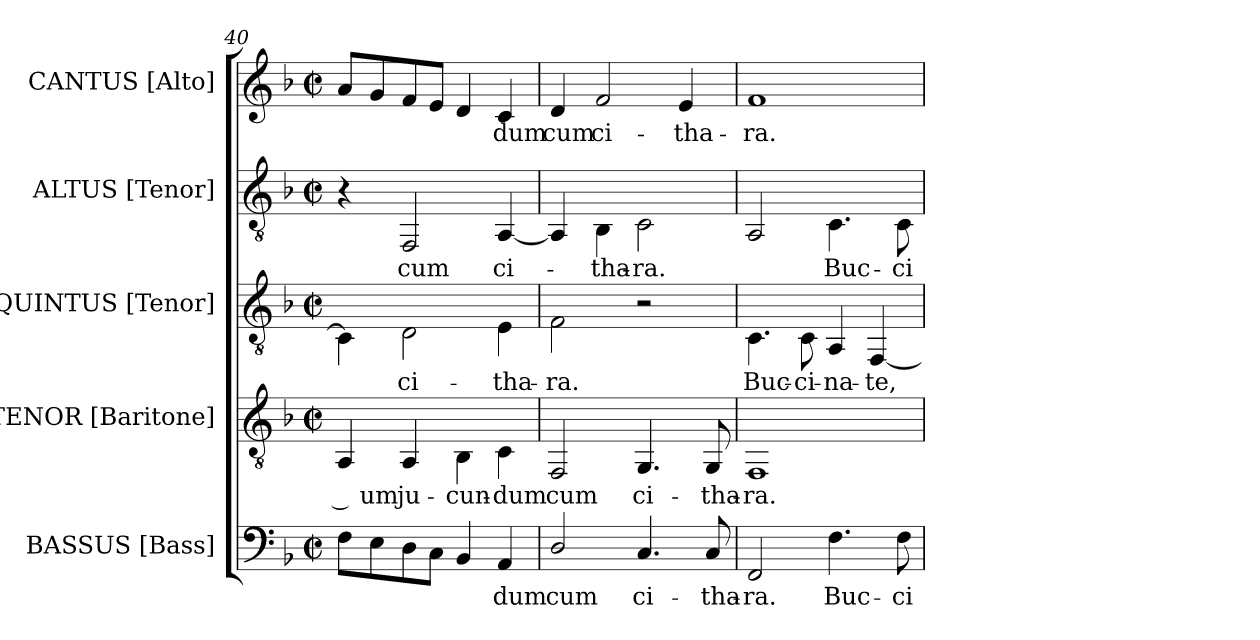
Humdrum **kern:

**kern	**text	**kern	**text	**kern	**text	**kern	**text	**kern	**text
*part5	*part5	*part4	*part4	*part3	*part3	*part2	*part2	*part1	*part1
*staff5	*staff5	*staff4	*staff4	*staff3	*staff3	*staff2	*staff2	*staff1	*staff1
*I"BASSUS [Bass]	*	*I"TENOR [Baritone]	*	*I"QUINTUS [Tenor]	*	*I"ALTUS [Tenor]	*	*I"CANTUS [Alto]	*
*I'B.	*	*I'Bar.	*	*I'T.	*	*I'T.	*	*I'A.	*
!!LO:PB:g=z
*clefF4	*	*clefGv2	*	*clefGv2	*	*clefGv2	*	*clefG2	*
*k[b-]	*	*k[b-]	*	*k[b-]	*	*k[b-]	*	*k[b-]	*
*F:	*	*F:	*	*F:	*	*F:	*	*F:	*
*M2/2	*	*M2/2	*	*M2/2	*	*M2/2	*	*M2/2	*
*met(c|)	*	*met(c|)	*	*met(c|)	*	*met(c|)	*	*met(c|)	*
=40	=40	=40	=40	=40	=40	=40	=40	=40	=40
!	!LO:LY:b:color=#000000	!	!	!	!	!	!	!	!
!	!	!	!LO:LY:b:color=#000000	!	!	!	!	!	!
!	!	!	!	!	!LO:LY:b:color=#000000	!	!	!	!
!	!	!	!	!	!	!	!	!	!LO:LY:b:color=#000000
8Fi\L	--	4AAi/	-­ um	4Ci\]	.	4r	.	8ai/L	--
8Ei\	.	.	.	.	.	.	.	8gi/	.
!	!	!	!LO:LY:b:color=#000000	!	!	!	!	!	!
!	!	!	!	!	!LO:LY:b:color=#000000	!	!	!	!
!	!	!	!	!	!	!	!LO:LY:b:color=#000000	!	!
8Di\	.	4AAi/	ju-	2Di\	ci-	2FFi/	cum	8fi/	.
8Ci\J	.	.	.	.	.	.	.	8ei/J	.
!	!	!	!LO:LY:b:color=#000000	!	!	!	!	!	!
4BB-i/	.	4BB-i\	-cun-	.	.	.	.	4di/	.
!	!LO:LY:b:color=#000000	!	!	!	!	!	!	!	!
!	!	!	!LO:LY:b:color=#000000	!	!	!	!	!	!
!	!	!	!	!	!LO:LY:b:color=#000000	!	!	!	!
!	!	!	!	!	!	!	!LO:LY:b:color=#000000	!	!
!	!	!	!	!	!	!	!	!	!LO:LY:b:color=#000000
4AAi/	-dum	4Ci\	-dum	4Ei\	-tha-	[4AAi/	ci-	4ci/	-dum
=41	=41	=41	=41	=41	=41	=41	=41	=41	=41
!	!LO:LY:b:color=#000000	!	!	!	!	!	!	!	!
!	!	!	!LO:LY:b:color=#000000	!	!	!	!	!	!
!	!	!	!	!	!LO:LY:b:color=#000000	!	!	!	!
!	!	!	!	!	!	!	!	!	!LO:LY:b:color=#000000
2Di/	cum	2FFi/	cum	2Fi\	-ra.	4AAi/]	.	4di/	cum
!	!	!	!	!	!	!	!LO:LY:b:color=#000000	!	!
!	!	!	!	!	!	!	!	!	!LO:LY:b:color=#000000
.	.	.	.	.	.	4BB-i\	-tha-	2fi/	ci-
!	!LO:LY:b:color=#000000	!	!	!	!	!	!	!	!
!	!	!	!LO:LY:b:color=#000000	!	!	!	!	!	!
!	!	!	!	!	!	!	!LO:LY:b:color=#000000	!	!
4.Ci/	ci-	4.GGi/	ci-	2r	.	2Ci\	-ra.	.	.
!	!	!	!	!	!	!	!	!	!LO:LY:b:color=#000000
.	.	.	.	.	.	.	.	4ei/	-tha-
!	!LO:LY:b:color=#000000	!	!	!	!	!	!	!	!
!	!	!	!LO:LY:b:color=#000000	!	!	!	!	!	!
8Ci/	-tha-	8GGi/	-tha-	.	.	.	.	.	.
=42	=42	=42	=42	=42	=42	=42	=42	=42	=42
!	!LO:LY:b:color=#000000	!	!	!	!	!	!	!	!
!	!	!	!LO:LY:b:color=#000000	!	!	!	!	!	!
!	!	!	!	!	!LO:LY:b:color=#000000	!	!	!	!
!	!	!	!	!	!	!	!	!	!LO:LY:b:color=#000000
2FFi/	-ra.	1FFi	-ra.	4.Ci\	Buc-	2AAi/	.	1fi	-ra.
!	!	!	!	!	!LO:LY:b:color=#000000	!	!	!	!
.	.	.	.	8Ci\	-ci-	.	.	.	.
!	!LO:LY:b:color=#000000	!	!	!	!	!	!	!	!
!	!	!	!	!	!LO:LY:b:color=#000000	!	!	!	!
!	!	!	!	!	!	!	!LO:LY:b:color=#000000	!	!
4.Fi\	Buc-	.	.	4AAi/	-na-	4.Ci\	Buc-	.	.
!	!	!	!	!	!LO:LY:b:color=#000000	!	!	!	!
.	.	.	.	[4FFi/	-te,	.	.	.	.
!	!LO:LY:b:color=#000000	!	!	!	!	!	!	!	!
!	!	!	!	!	!	!	!LO:LY:b:color=#000000	!	!
8Fi\	-ci-	.	.	.	.	8Ci\	-ci-	.	.
=	=	=	=	=	=	=	=	=	=
*-	*-	*-	*-	*-	*-	*-	*-	*-	*-
